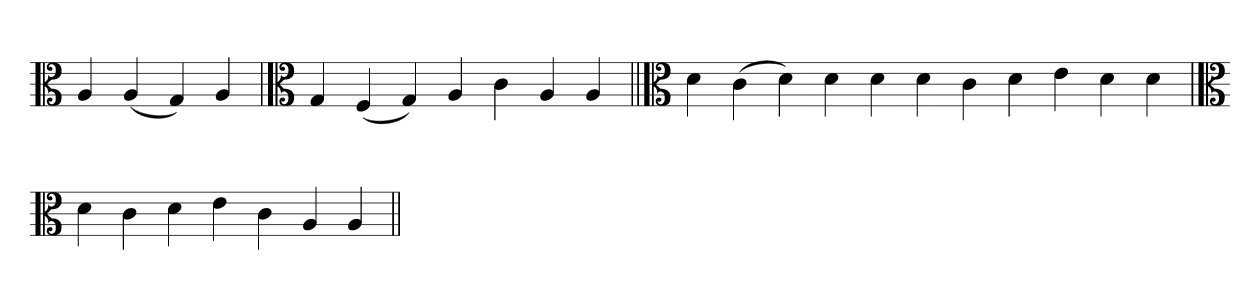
**kern
*part1
*staff1
*clefC3
=
4A
(4A
4G)
4A
=`
*clefC3
4G
(4F
4G)
4A
4c
4A
4A
=||
*clefC3
4d
(4c
4d)
4d
4d
4d
4c
4d
4e
4d
4d
=
*clefC3
4d
4c
4d
4e
4c
4A
4A
=||
*-
